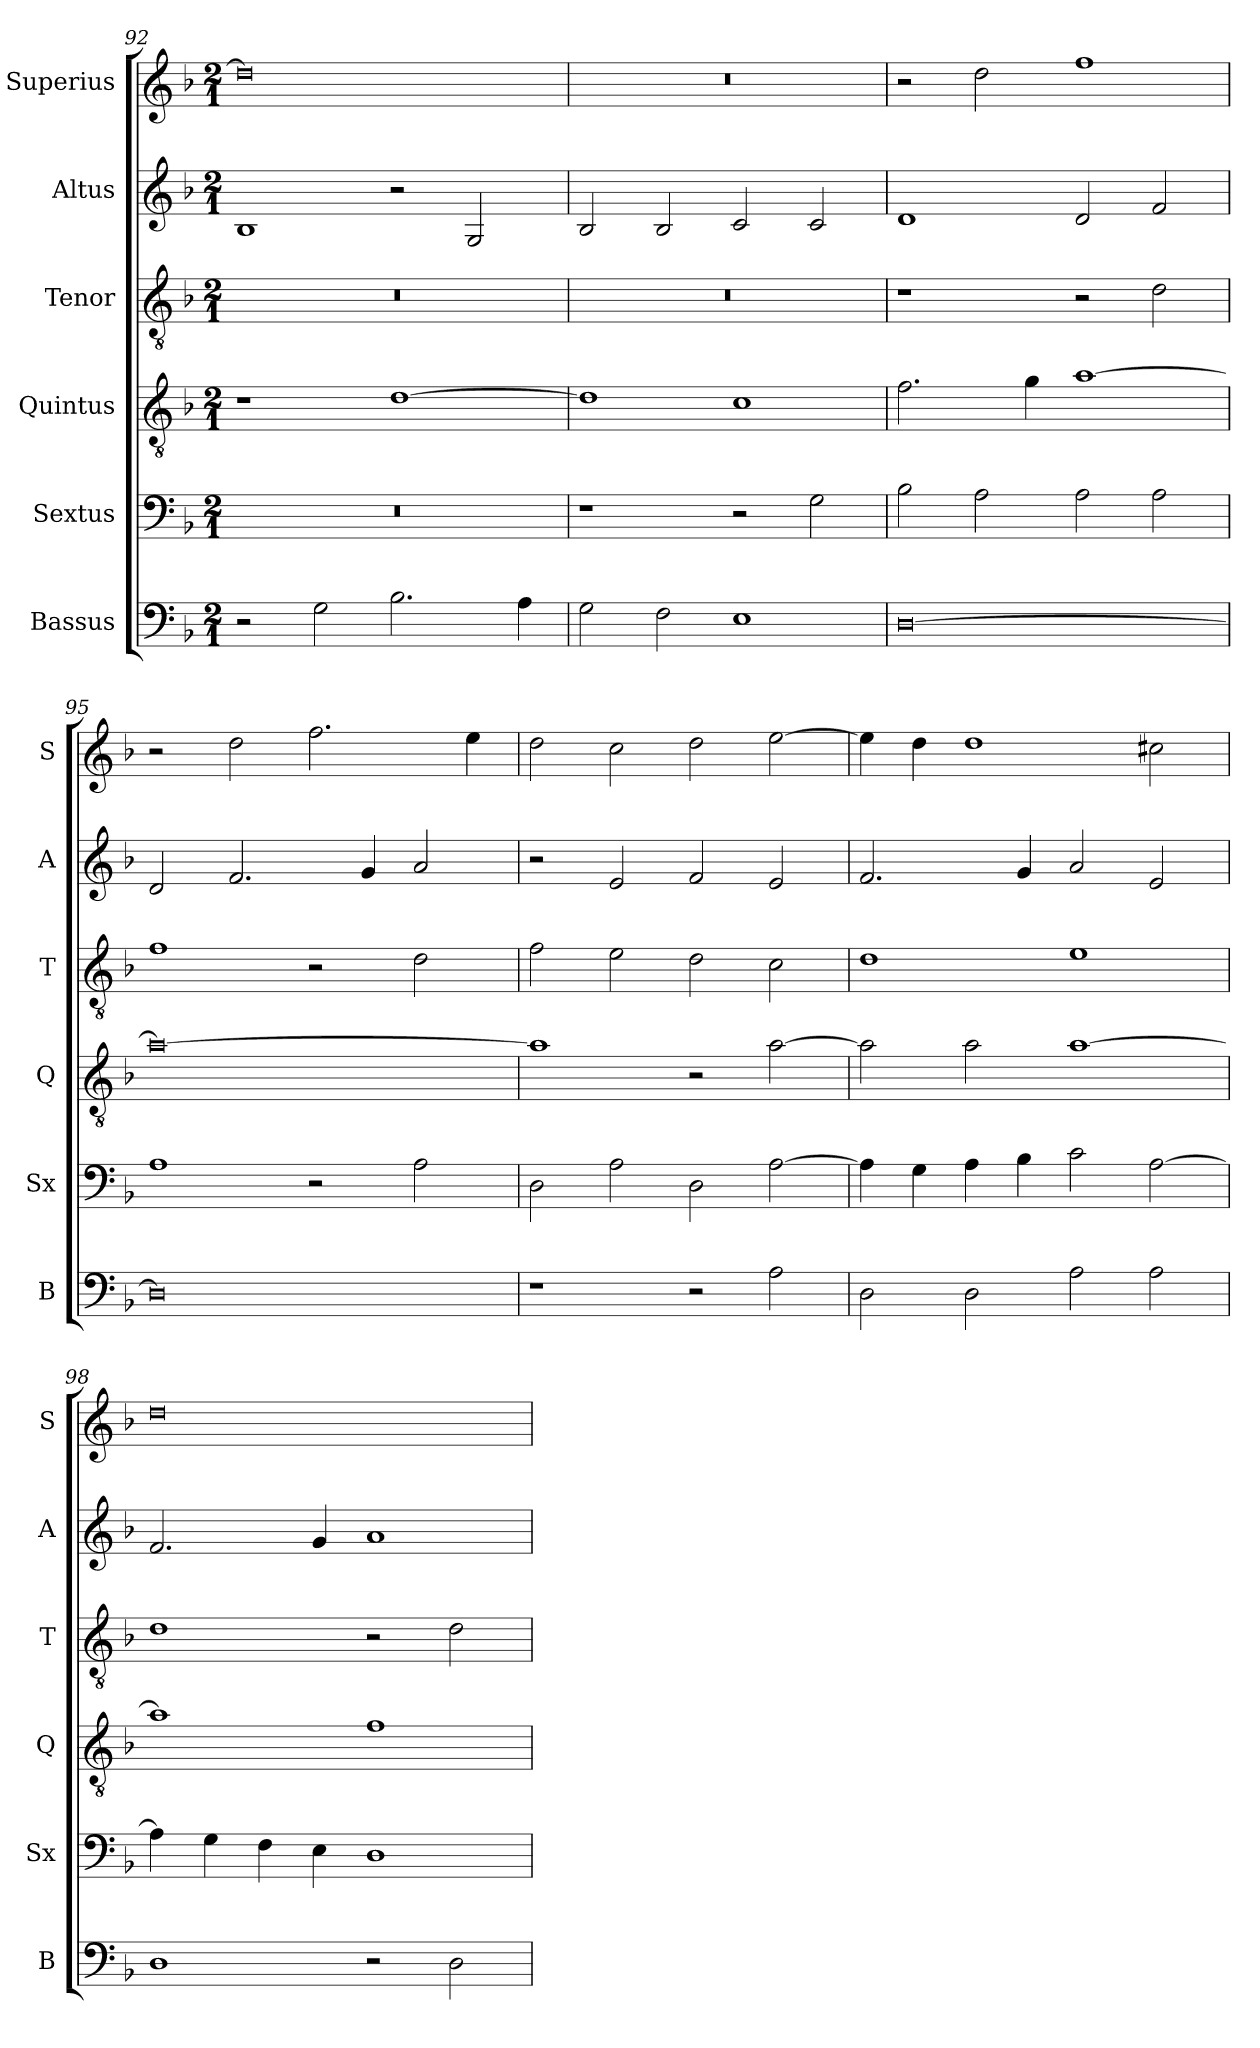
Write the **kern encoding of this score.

**kern	**kern	**kern	**kern	**kern	**kern
*part6	*part5	*part4	*part3	*part2	*part1
*staff6	*staff5	*staff4	*staff3	*staff2	*staff1
*I"Bassus	*I"Sextus	*I"Quintus	*I"Tenor	*I"Altus	*I"Superius
*I'B	*I'Sx	*I'Q	*I'T	*I'A	*I'S
*clefF4	*clefF4	*clefGv2	*clefGv2	*clefG2	*clefG2
*k[b-]	*k[b-]	*k[b-]	*k[b-]	*k[b-]	*k[b-]
*M2/1	*M2/1	*M2/1	*M2/1	*M2/1	*M2/1
=92	=92	=92	=92	=92	=92
2r	0r	1r	0r	1B-	0dd]
2G\	.	.	.	.	.
2.B-\	.	[1d	.	2r	.
.	.	.	.	2G/	.
4A\	.	.	.	.	.
=93	=93	=93	=93	=93	=93
2G\	1r	1d]	0r	2B-/	0r
2F\	.	.	.	2B-/	.
1E	2r	1c	.	2c/	.
.	2G\	.	.	2c/	.
=94	=94	=94	=94	=94	=94
[0D	2B-\	2.f\	1r	1d	2r
.	2A\	.	.	.	2dd\
.	.	4g\	.	.	.
.	2A\	[1a	2r	2d/	1ff
.	2A\	.	2d\	2f/	.
=95	=95	=95	=95	=95	=95
0D]	1A	0a_	1f	2d/	2r
.	.	.	.	2.f/	2dd\
.	2r	.	2r	.	2.ff\
.	.	.	.	4g/	.
.	2A\	.	2d\	2a/	.
.	.	.	.	.	4ee\
=96	=96	=96	=96	=96	=96
1r	2D\	1a]	2f\	2r	2dd\
.	2A\	.	2e\	2e/	2cc\
2r	2D\	2r	2d\	2f/	2dd\
2A\	[2A\	[2a\	2c\	2e/	[2ee\
=97	=97	=97	=97	=97	=97
2D\	4A\]	2a\]	1d	2.f/	4ee\]
.	4G\	.	.	.	4dd\
2D\	4A\	2a\	.	.	1dd
.	4B-\	.	.	4g/	.
2A\	2c\	[1a	1e	2a/	.
2A\	[2A\	.	.	2e/	2cc#X\
=98	=98	=98	=98	=98	=98
1D	4A\]	1a]	1d	2.f/	0dd
.	4G\	.	.	.	.
.	4F\	.	.	.	.
.	4E\	.	.	4g/	.
2r	1D	1f	2r	1a	.
2D\	.	.	2d\	.	.
=	=	=	=	=	=
*-	*-	*-	*-	*-	*-
